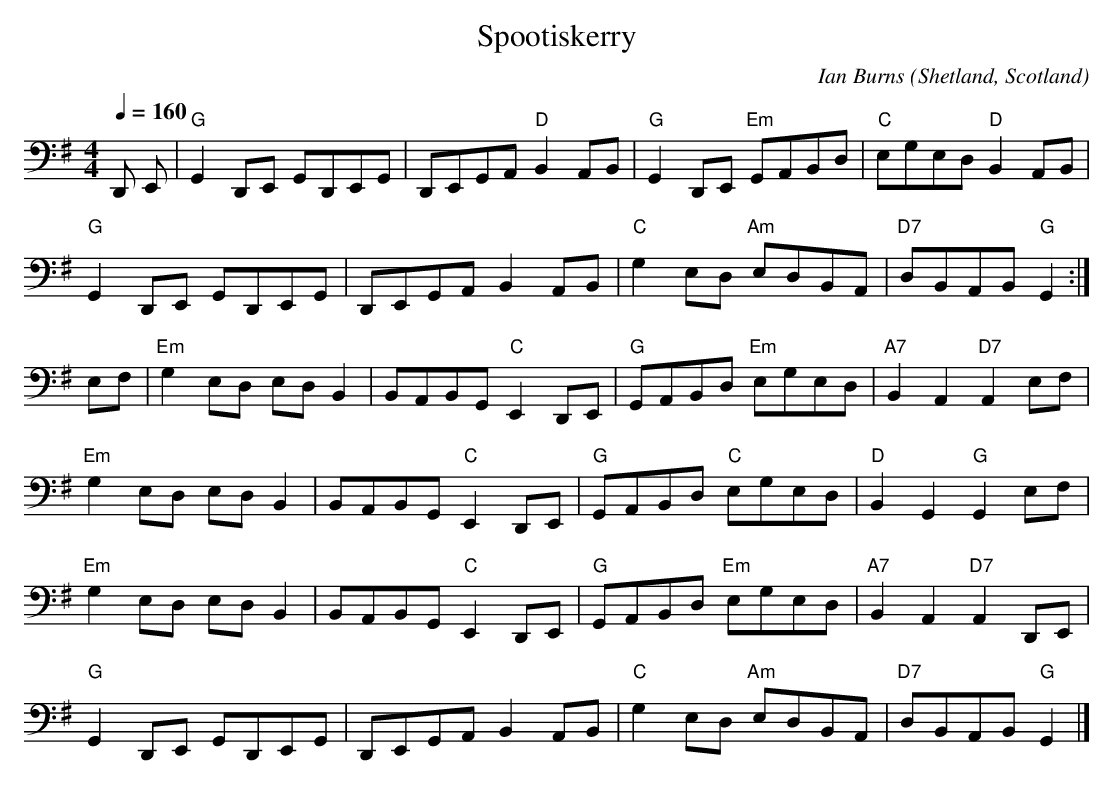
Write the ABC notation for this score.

X:1
T:Spootiskerry
C:Ian Burns
O:Shetland, Scotland
M:4/4
L:1/8
Q:1/4=160
K:G clef=bass middle=d
D E |\
"G" G2 DE GDEG | DEGA "D" B2AB | "G" G2DE "Em" GABd | "C" eged "D" B2AB |
"G" G2 DE GDEG | DEGA B2AB | "C" g2ed "Am" edBA | "D7" dBAB "G" G2 :|
ef |\
"Em" g2ed edB2 | BABG "C" E2DE | "G" GABd "Em" eged | "A7" B2A2 "D7" A2ef |
"Em" g2ed edB2 | BABG "C" E2DE | "G" GABd "C" eged | "D" B2G2 "G" G2ef |
"Em" g2ed edB2 | BABG "C" E2DE | "G" GABd "Em" eged | "A7" B2A2 "D7" A2DE |
"G" G2DE GDEG | DEGA B2AB | "C" g2ed "Am" edBA | "D7" dBAB "G" G2 |]
